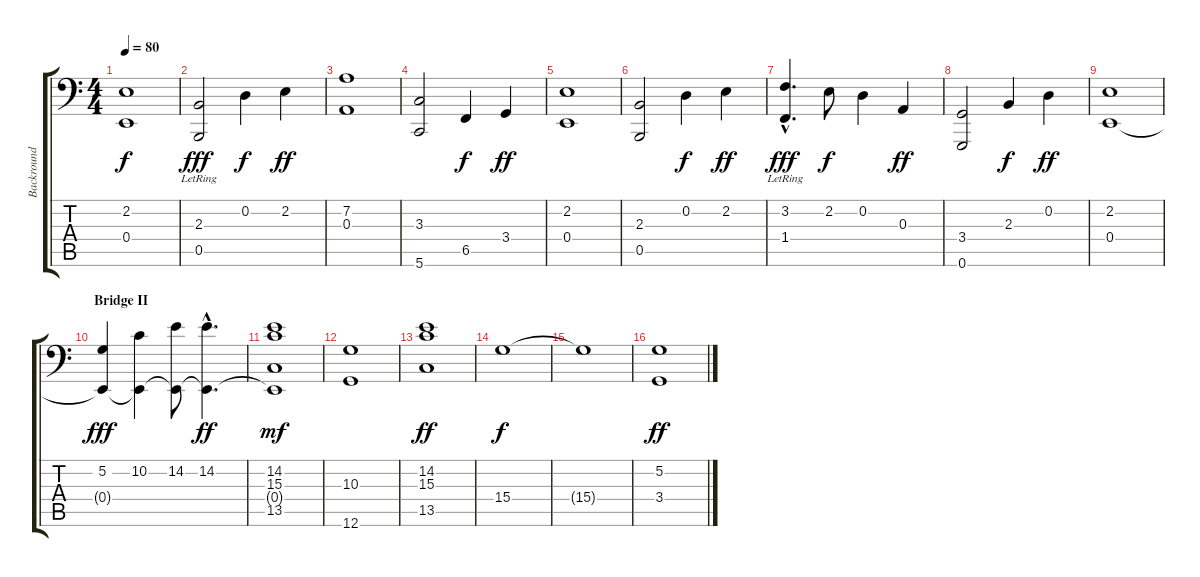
\track ("Backround" "Backround") {instrument synthstrings2}
\staff {score tabs}
\tuning (G4 D3 A2 E2 B1 G1) {hide}
\ts (4 4)
\tempo 80
\clef f4
\ks c
(2.2 0.4).1{dy f} |
(2.3{lr} 0.5{lr}).2{dy fff} 0.2.4{dy f} 2.2.4{dy ff} |
(7.2 0.3).1 |
(3.3 5.6).2 6.5.4{dy f} 3.4.4{dy ff} |
(2.2 0.4).1 |
(2.3 0.5).2 0.2.4{dy f} 2.2.4{dy ff} |
(3.2{hac} 1.4{hac lr}).4{d dy fff} 2.2.8{dy f} 0.2.4 0.3.4{dy ff} |
(3.4 0.6).2 2.3.4{dy f} 0.2.4{dy ff} |
(2.2 0.4).1 |
\section ("" "Bridge II")
(5.2 0.4{t}).4{dy fff} (10.2 0.4{t}).4 (14.2 0.4{t}).8 (14.2{hac} 0.4{hac t}).4{d dy ff} |
(14.2 15.3 0.4{t} 13.5).1{dy mf} |
(10.3 12.6).1 |
(14.2 15.3 13.5).1{dy ff} |
15.4.1{dy f} |
15.4{t}.1 |
(5.2 3.4).1{dy ff}
